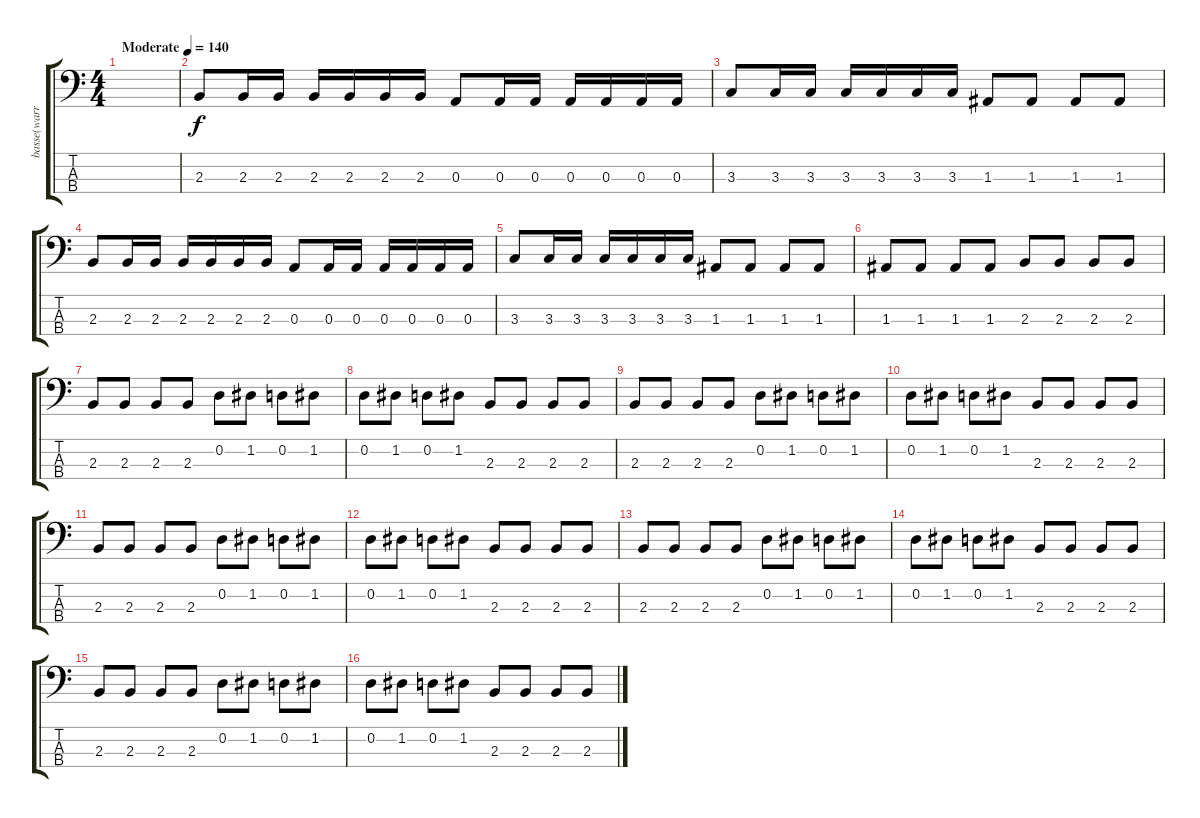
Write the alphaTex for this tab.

\track ("basse(warren)" "basse(warr") {instrument electricbasspick}
\staff {score tabs}
\tuning (G2 D2 A1 E1) {hide}
\ts (4 4)
\tempo (140 "Moderate")
\clef f4
\ks c
|
2.3.8 2.3.16 2.3.16 2.3.16 2.3.16 2.3.16 2.3.16 0.3.8 0.3.16 0.3.16 0.3.16 0.3.16 0.3.16 0.3.16 |
3.3.8 3.3.16 3.3.16 3.3.16 3.3.16 3.3.16 3.3.16 1.3.8 1.3.8 1.3.8 1.3.8 |
2.3.8 2.3.16 2.3.16 2.3.16 2.3.16 2.3.16 2.3.16 0.3.8 0.3.16 0.3.16 0.3.16 0.3.16 0.3.16 0.3.16 |
3.3.8 3.3.16 3.3.16 3.3.16 3.3.16 3.3.16 3.3.16 1.3.8 1.3.8 1.3.8 1.3.8 |
1.3.8 1.3.8 1.3.8 1.3.8 2.3.8 2.3.8 2.3.8 2.3.8 |
2.3.8 2.3.8 2.3.8 2.3.8 0.2.8 1.2.8 0.2.8 1.2.8 |
0.2.8 1.2.8 0.2.8 1.2.8 2.3.8 2.3.8 2.3.8 2.3.8 |
2.3.8 2.3.8 2.3.8 2.3.8 0.2.8 1.2.8 0.2.8 1.2.8 |
0.2.8 1.2.8 0.2.8 1.2.8 2.3.8 2.3.8 2.3.8 2.3.8 |
2.3.8 2.3.8 2.3.8 2.3.8 0.2.8 1.2.8 0.2.8 1.2.8 |
0.2.8 1.2.8 0.2.8 1.2.8 2.3.8 2.3.8 2.3.8 2.3.8 |
2.3.8 2.3.8 2.3.8 2.3.8 0.2.8 1.2.8 0.2.8 1.2.8 |
0.2.8 1.2.8 0.2.8 1.2.8 2.3.8 2.3.8 2.3.8 2.3.8 |
2.3.8 2.3.8 2.3.8 2.3.8 0.2.8 1.2.8 0.2.8 1.2.8 |
0.2.8 1.2.8 0.2.8 1.2.8 2.3.8 2.3.8 2.3.8 2.3.8
